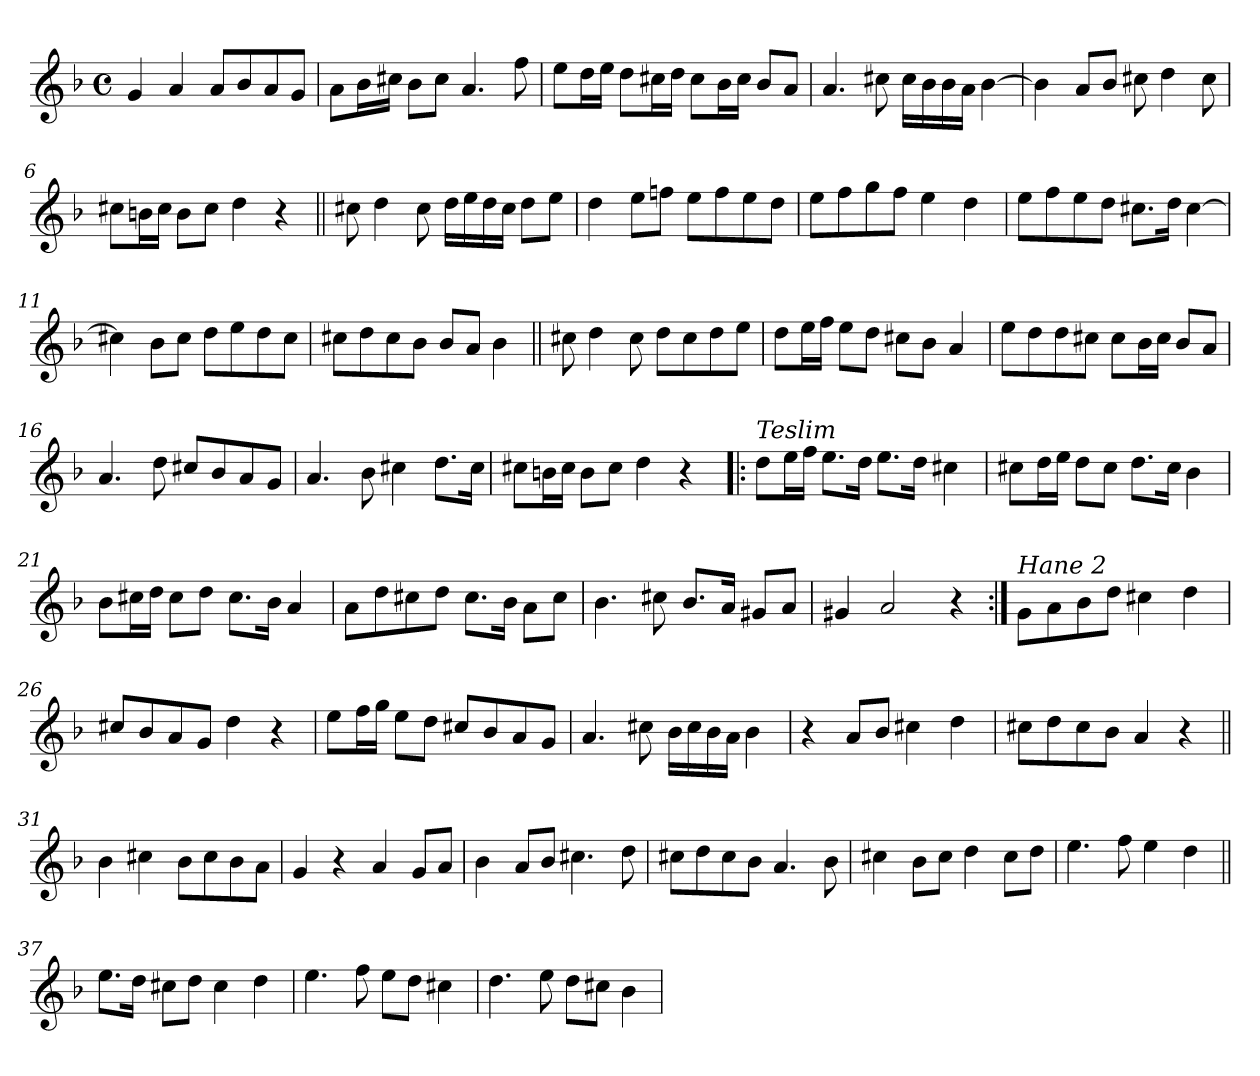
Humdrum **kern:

**kern
*part1
*staff1
*clefG2
*k[b-]
*F:
*M4/4
*met(c)
=1
4g/
4a/
8a/L
8b-/
8a/
8g/J
=2
8a\L
16b-\L
16cc#X\JJ
8b-\L
8cc#\J
4.a/
8ff\
=3
8ee\L
16dd\L
16ee\JJ
8dd\L
16cc#X\L
16dd\JJ
8cc#\L
16b-\L
16cc#\JJ
8b-/L
8a/J
!!LO:LB:g=z
=4
4.a/
8cc#X\
16cc#\LL
16b-\
16b-\
16a\JJ
[4b-\
=5
4b-\]
8a/L
8b-/J
8cc#X\
4dd\
8cc#\
=6
8cc#X\L
16bn\L
16cc#\JJ
8b\L
8cc#\J
4dd\
4r
=7||
8cc#X\
4dd\
8cc#\
16dd\LL
16ee\
16dd\
16cc#\JJ
8dd\L
8ee\J
!!LO:LB:g=z
=8
4dd\
8ee\L
8ffn\J
8ee\L
8ff\
8ee\
8dd\J
=9
8ee\L
8ff\
8gg\
8ff\J
4ee\
4dd\
=10
8ee\L
8ff\
8ee\
8dd\J
8.cc#X\L
16dd\Jk
[4cc#\
=11
4cc#X\]
8b-\L
8cc#\J
8dd\L
8ee\
8dd\
8cc#\J
!!LO:LB:g=z
=12
8cc#X\L
8dd\
8cc#\
8b-\J
8b-/L
8a/J
4b-\
=13||
8cc#X\
4dd\
8cc#\
8dd\L
8cc#\
8dd\
8ee\J
=14
8dd\L
16ee\L
16ff\JJ
8ee\L
8dd\J
8cc#X\L
8b-\J
4a/
=15
8ee\L
8dd\
8dd\
8cc#X\J
8cc#\L
16b-\L
16cc#\JJ
8b-/L
8a/J
!!LO:LB:g=z
=16
4.a/
8dd\
8cc#X/L
8b-/
8a/
8g/J
=17
4.a/
8b-\
4cc#X\
8.dd\L
16cc#\Jk
=18
8cc#X\L
16bn\L
16cc#\JJ
8b\L
8cc#\J
4dd\
4r
=19!|:
!LO:TX:a:i:t=Teslim
8dd\L
16ee\L
16ff\JJ
8.ee\L
16dd\Jk
8.ee\L
16dd\Jk
4cc#X\
!!LO:LB:g=z
=20
8cc#X\L
16dd\L
16ee\JJ
8dd\L
8cc#\J
8.dd\L
16cc#\Jk
4b-\
=21
8b-\L
16cc#X\L
16dd\JJ
8cc#\L
8dd\J
8.cc#\L
16b-\Jk
4a/
=22
8a\L
8dd\
8cc#X\
8dd\J
8.cc#\L
16b-\Jk
8a\L
8cc#\J
=23
4.b-\
8cc#X\
8.b-/L
16a/Jk
8g#X/L
8a/J
!!LO:LB:g=z
=24
4g#X/
2a/
4r
=25:|!
!LO:TX:a:i:t=Hane 2
8g\L
8a\
8b-\
8dd\J
4cc#X\
4dd\
=26
8cc#X/L
8b-/
8a/
8g/J
4dd\
4r
=27
8ee\L
16ff\L
16gg\JJ
8ee\L
8dd\J
8cc#X/L
8b-/
8a/
8g/J
=28
4.a/
8cc#X\
16b-\LL
16cc#\
16b-\
16a\JJ
4b-\
!!LO:LB:g=z
=29
4r
8a/L
8b-/J
4cc#X\
4dd\
=30
8cc#X\L
8dd\
8cc#\
8b-\J
4a/
4r
=31||
4b-\
4cc#X\
8b-\L
8cc#\
8b-\
8a\J
=32
4g/
4r
4a/
8g/L
8a/J
=33
4b-\
8a/L
8b-/J
4.cc#X\
8dd\
!!LO:LB:g=z
=34
8cc#X\L
8dd\
8cc#\
8b-\J
4.a/
8b-\
=35
4cc#X\
8b-\L
8cc#\J
4dd\
8cc#\L
8dd\J
=36
4.ee\
8ff\
4ee\
4dd\
=37||
8.ee\L
16dd\Jk
8cc#X\L
8dd\J
4cc#\
4dd\
=38
4.ee\
8ff\
8ee\L
8dd\J
4cc#X\
!!LO:PB:g=z
=39
4.dd\
8ee\
8dd\L
8cc#X\J
4b-\
=
*-
